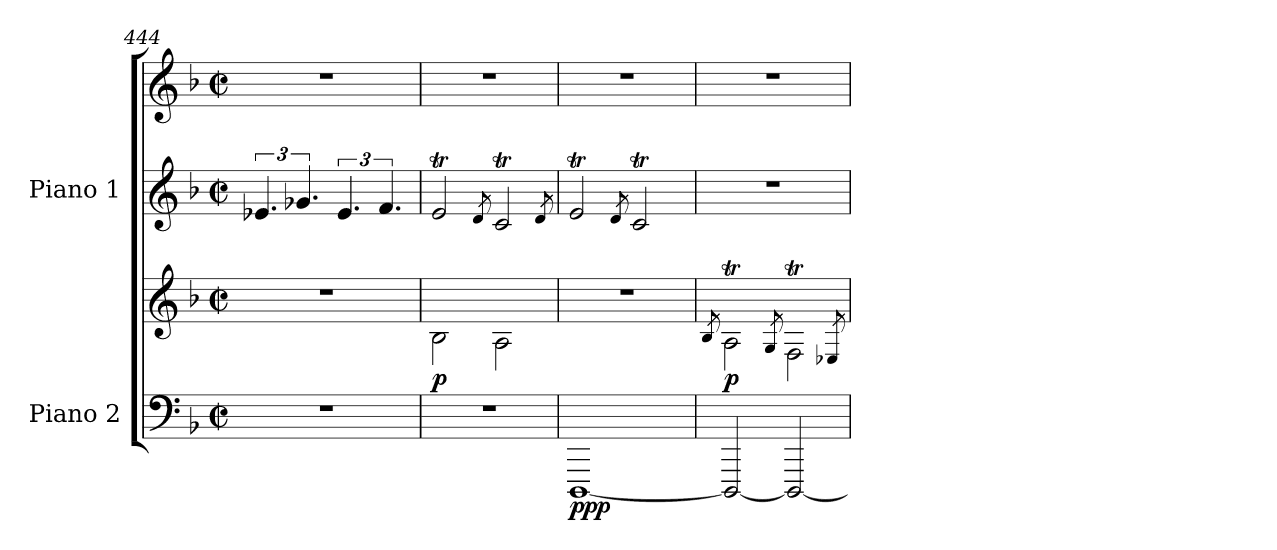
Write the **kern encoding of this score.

**kern	**kern	**dynam	**kern	**kern
*part2	*part2	*part2	*part1	*part1
*staff4	*staff3	*staff3/4	*staff2	*staff1
*I"Piano 2	*	*	*I"Piano 1	*
*I'Pno. 2	*	*	*I'Pno. 1	*
*clefF4	*clefG2	*	*clefG2	*clefG2
*k[b-]	*k[b-]	*	*k[b-]	*k[b-]
*M2/2	*M2/2	*	*M2/2	*M2/2
*met(c|)	*met(c|)	*	*met(c|)	*met(c|)
=444	=444	=444	=444	=444
1r	1r	.	6.e-X/	1r
.	.	.	6.g-X/	.
.	.	.	6.e-/	.
.	.	.	6.f/	.
=445	=445	=445	=445	=445
!	!	!LO:DY:a=2	!	!
1r	2B-\	p	2et/	1r
.	.	.	8qd/	.
.	2A\	.	2cT/	.
.	.	.	8qd/	.
=446	=446	=446	=446	=446
!	!	!LO:DY:b=2	!	!
[1DDD	1r	ppp	2et/	1r
.	.	.	8qd/	.
.	.	.	2cT/	.
=447	=447	=447	=447	=447
.	8qB-/	.	.	.
!	!	!LO:DY:b	!	!
2DDD/_	2At\	p	1r	1r
.	8qG/	.	.	.
2DDD/_	2FT\	.	.	.
.	8qE-X/	.	.	.
=	=	=	=	=
*-	*-	*-	*-	*-
